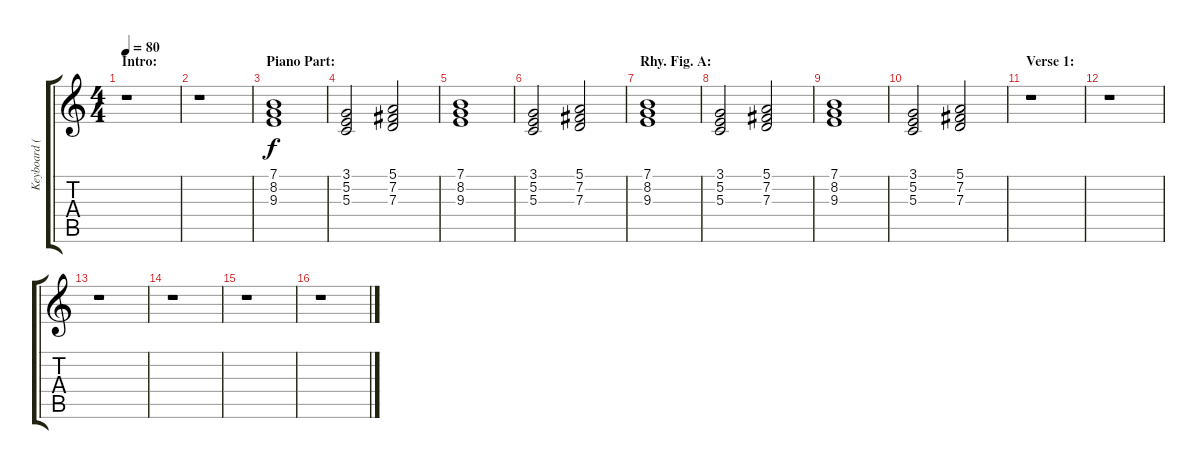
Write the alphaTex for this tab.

\track ("Keyboard (Strings)" "Keyboard (") {instrument stringensemble1}
\staff {score tabs}
\tuning (E4 B3 G3 D3 A2 E2) {hide}
\ts (4 4)
\section ("" "Intro:")
\tempo 80
\clef g2
\ks c
r.1{dy f instrument stringensemble1} |
r.1 |
\section ("" "Piano Part:")
(7.1 8.2 9.3).1 |
(3.1 5.2 5.3).2 (5.1 7.2 7.3).2 |
(7.1 8.2 9.3).1 |
(3.1 5.2 5.3).2 (5.1 7.2 7.3).2 |
\section ("" "Rhy. Fig. A:")
(7.1 8.2 9.3).1 |
(3.1 5.2 5.3).2 (5.1 7.2 7.3).2 |
(7.1 8.2 9.3).1 |
(3.1 5.2 5.3).2 (5.1 7.2 7.3).2 |
\section ("" "Verse 1:")
r.1 |
r.1 |
r.1 |
r.1 |
r.1 |
r.1
